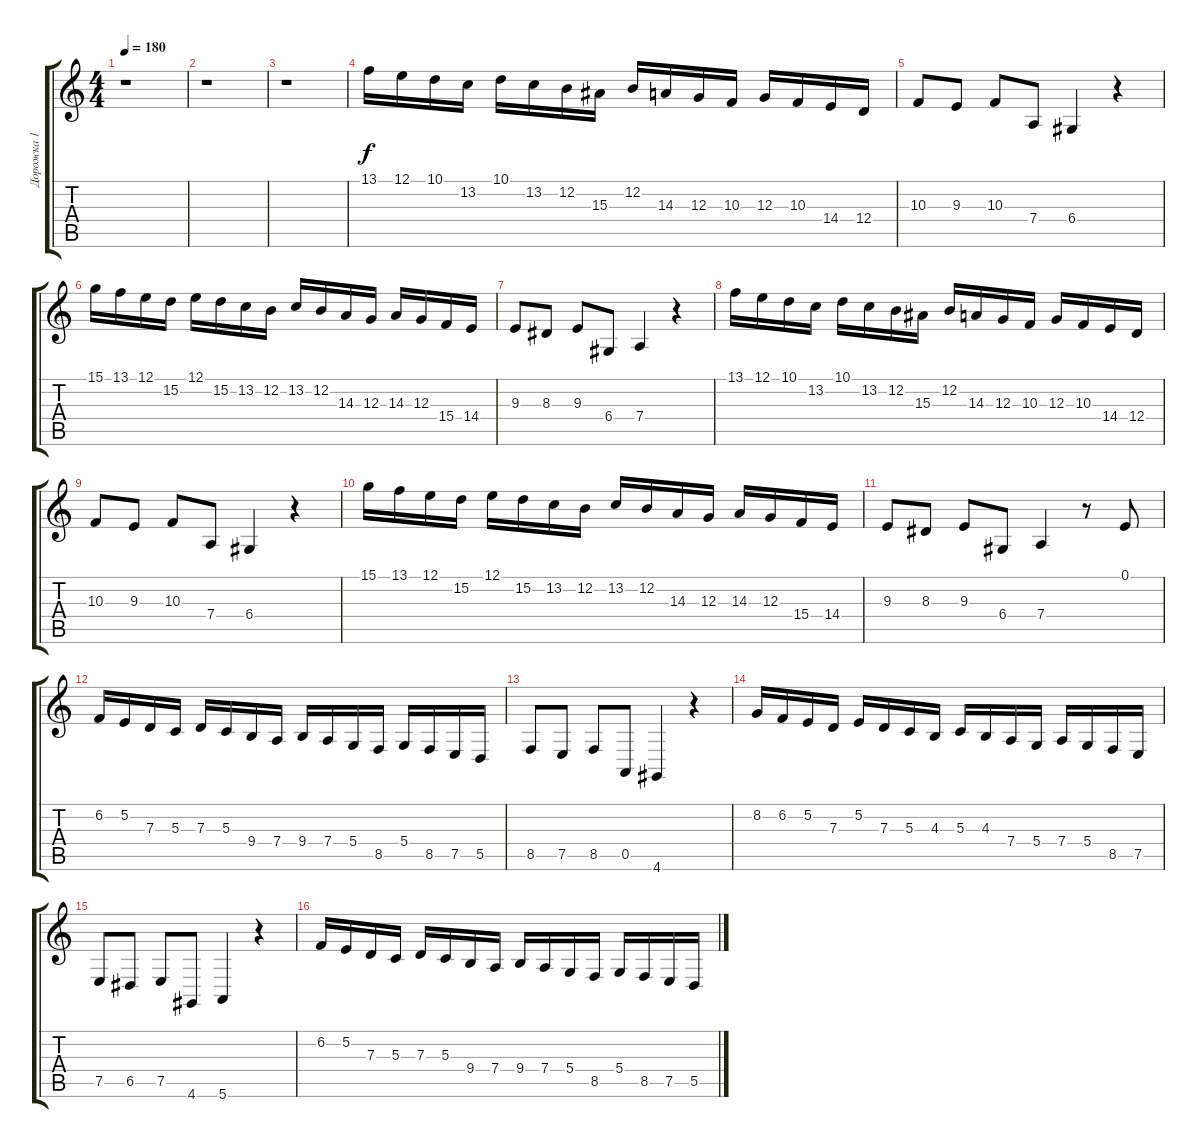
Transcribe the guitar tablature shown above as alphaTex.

\track ("Дорожка 1" "Дорожка 1") {instrument acousticgrandpiano}
\staff {score tabs}
\tuning (E4 B3 G3 D3 A2 E2) {hide}
\ts (4 4)
\tempo 180
\clef g2
\ks c
r.1{dy f} |
r.1 |
r.1 |
13.1.16 12.1.16 10.1.16 13.2.16 10.1.16 13.2.16 12.2.16 15.3.16 12.2.16 14.3.16 12.3.16 10.3.16 12.3.16 10.3.16 14.4.16 12.4.16 |
10.3.8 9.3.8 10.3.8 7.4.8 6.4.4 r.4 |
15.1.16 13.1.16 12.1.16 15.2.16 12.1.16 15.2.16 13.2.16 12.2.16 13.2.16 12.2.16 14.3.16 12.3.16 14.3.16 12.3.16 15.4.16 14.4.16 |
9.3.8 8.3.8 9.3.8 6.4.8 7.4.4 r.4 |
13.1.16 12.1.16 10.1.16 13.2.16 10.1.16 13.2.16 12.2.16 15.3.16 12.2.16 14.3.16 12.3.16 10.3.16 12.3.16 10.3.16 14.4.16 12.4.16 |
10.3.8 9.3.8 10.3.8 7.4.8 6.4.4 r.4 |
15.1.16 13.1.16 12.1.16 15.2.16 12.1.16 15.2.16 13.2.16 12.2.16 13.2.16 12.2.16 14.3.16 12.3.16 14.3.16 12.3.16 15.4.16 14.4.16 |
9.3.8 8.3.8 9.3.8 6.4.8 7.4.4 r.8 0.1.8 |
6.2.16 5.2.16 7.3.16 5.3.16 7.3.16 5.3.16 9.4.16 7.4.16 9.4.16 7.4.16 5.4.16 8.5.16 5.4.16 8.5.16 7.5.16 5.5.16 |
8.5.8 7.5.8 8.5.8 0.5.8 4.6.4 r.4 |
8.2.16 6.2.16 5.2.16 7.3.16 5.2.16 7.3.16 5.3.16 4.3.16 5.3.16 4.3.16 7.4.16 5.4.16 7.4.16 5.4.16 8.5.16 7.5.16 |
7.5.8 6.5.8 7.5.8 4.6.8 5.6.4 r.4 |
6.2.16 5.2.16 7.3.16 5.3.16 7.3.16 5.3.16 9.4.16 7.4.16 9.4.16 7.4.16 5.4.16 8.5.16 5.4.16 8.5.16 7.5.16 5.5.16
